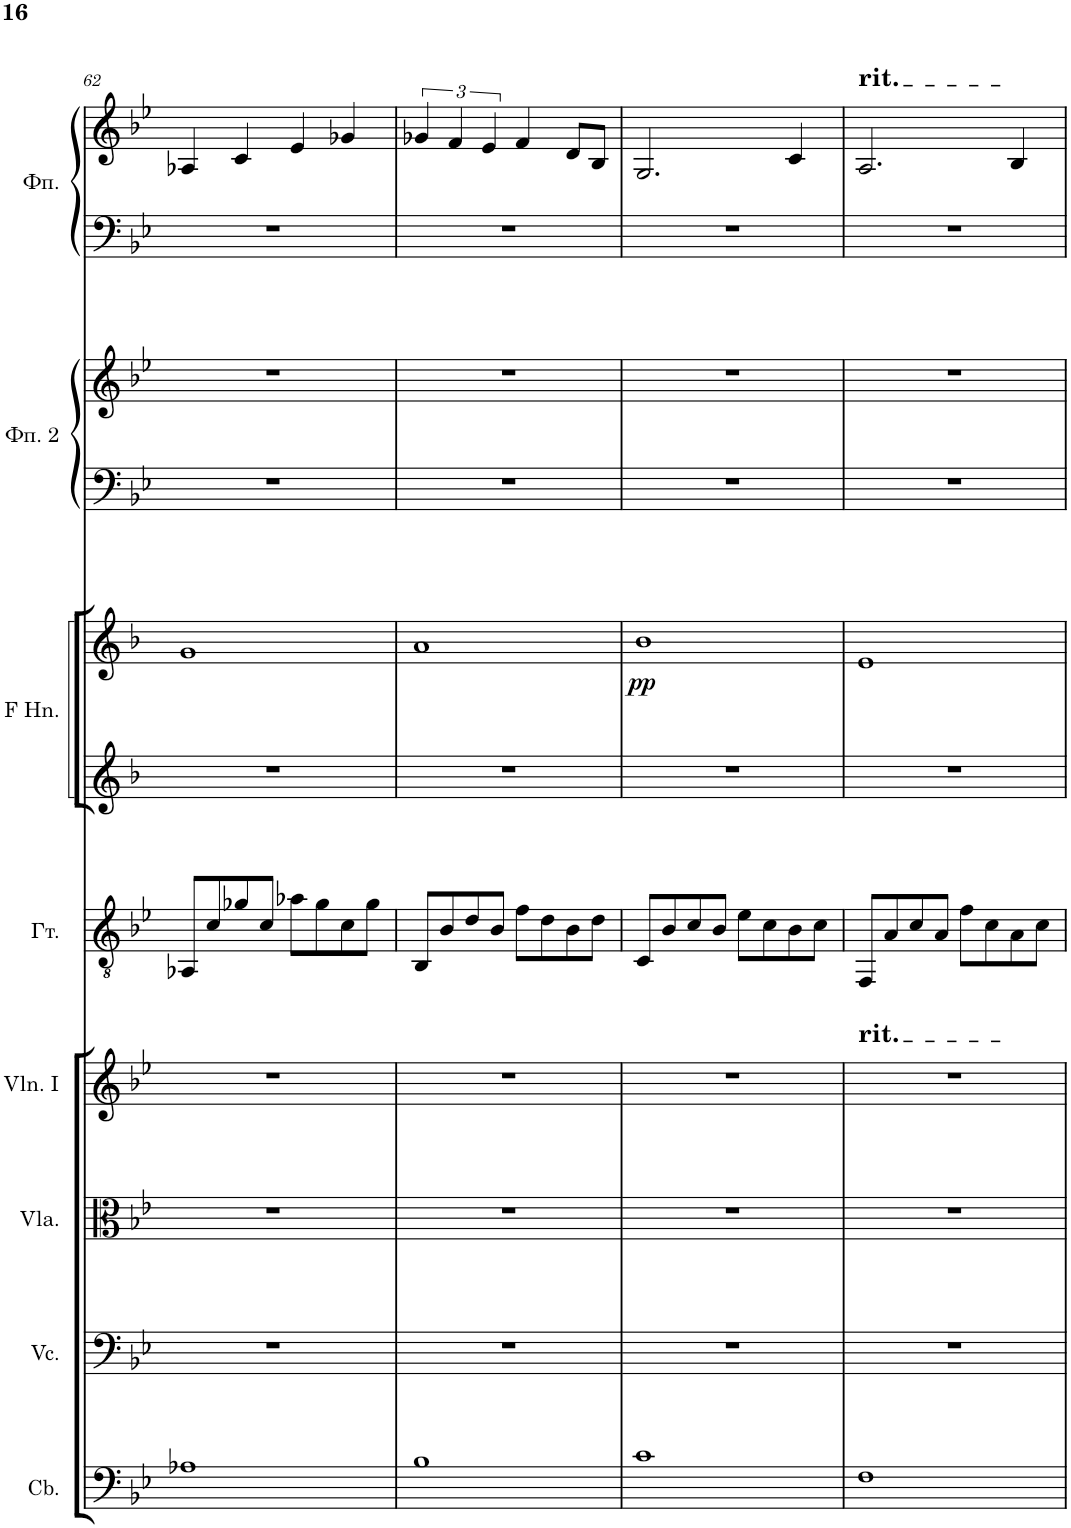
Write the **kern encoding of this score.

**kern	**kern	**kern	**kern	**kern	**kern	**kern	**dynam	**kern	**kern	**kern	**kern
*part8	*part7	*part6	*part5	*part4	*part3	*part3	*part3	*part2	*part2	*part1	*part1
*staff11	*staff10	*staff9	*staff8	*staff7	*staff6	*staff5	*staff5/6	*staff4	*staff3	*staff2	*staff1
*I"Contrabasses	*I"Violoncellos	*I"Violas	*I"Violins I	*I"Акустическая гитара	*I"Horns in F	*	*	*I"Фортепиано 2	*	*I"Фортепиано	*
*I'Cb.	*I'Vc.	*I'Vla.	*I'Vln. I	*	*	*	*	*	*	*	*
!!LO:PB:g=z
*clefF4	*clefF4	*clefC3	*clefG2	*clefGv2	*clefG2	*clefG2	*	*clefF4	*clefG2	*clefF4	*clefG2
*Trd7c12	*	*	*	*	*Trd4c7	*Trd4c7	*	*	*	*	*
*k[b-e-]	*k[b-e-]	*k[b-e-]	*k[b-e-]	*k[b-e-]	*k[b-]	*k[b-]	*	*k[b-e-]	*k[b-e-]	*k[b-e-]	*k[b-e-]
*M4/4	*M4/4	*M4/4	*M4/4	*M4/4	*M4/4	*M4/4	*	*M4/4	*M4/4	*M4/4	*M4/4
=62	=62	=62	=62	=62	=62	=62	=62	=62	=62	=62	=62
1A-X	1r	1r	1r	8AA-X/L	1r	1g	.	1r	1r	1r	4A-X/
.	.	.	.	8c/	.	.	.	.	.	.	.
.	.	.	.	8g-X/	.	.	.	.	.	.	4c/
.	.	.	.	8c/J	.	.	.	.	.	.	.
.	.	.	.	8a-X\L	.	.	.	.	.	.	4e-/
.	.	.	.	8g-\	.	.	.	.	.	.	.
.	.	.	.	8c\	.	.	.	.	.	.	4g-X/
.	.	.	.	8g-\J	.	.	.	.	.	.	.
=63	=63	=63	=63	=63	=63	=63	=63	=63	=63	=63	=63
1B-	1r	1r	1r	8BB-/L	1r	1a	.	1r	1r	1r	6g-X/
.	.	.	.	8B-/	.	.	.	.	.	.	.
.	.	.	.	.	.	.	.	.	.	.	6f/
.	.	.	.	8d/	.	.	.	.	.	.	.
.	.	.	.	.	.	.	.	.	.	.	6e-/
.	.	.	.	8B-/J	.	.	.	.	.	.	.
.	.	.	.	8f\L	.	.	.	.	.	.	4f/
.	.	.	.	8d\	.	.	.	.	.	.	.
.	.	.	.	8B-\	.	.	.	.	.	.	8d/L
.	.	.	.	8d\J	.	.	.	.	.	.	8B-/J
=64	=64	=64	=64	=64	=64	=64	=64	=64	=64	=64	=64
!	!	!	!	!	!	!	!LO:DY:b	!	!	!	!
1c	1r	1r	1r	8C/L	1r	1b-	pp	1r	1r	1r	2.G/
.	.	.	.	8B-/	.	.	.	.	.	.	.
.	.	.	.	8c/	.	.	.	.	.	.	.
.	.	.	.	8B-/J	.	.	.	.	.	.	.
.	.	.	.	8e-\L	.	.	.	.	.	.	.
.	.	.	.	8c\	.	.	.	.	.	.	.
.	.	.	.	8B-\	.	.	.	.	.	.	4c/
.	.	.	.	8c\J	.	.	.	.	.	.	.
=65	=65	=65	=65	=65	=65	=65	=65	=65	=65	=65	=65
!	!	!	!	!	!	!	!	!	!	!	!LO:TX:a:t=rit.
!	!	!	!LO:TX:a:t=rit.	!	!	!	!	!	!	!	!
1F	1r	1r	1r	8FF/L	1r	1e	.	1r	1r	1r	2.A/
.	.	.	.	8A/	.	.	.	.	.	.	.
.	.	.	.	8c/	.	.	.	.	.	.	.
.	.	.	.	8A/J	.	.	.	.	.	.	.
.	.	.	.	8f\L	.	.	.	.	.	.	.
.	.	.	.	8c\	.	.	.	.	.	.	.
.	.	.	.	8A\	.	.	.	.	.	.	4B-/
.	.	.	.	8c\J	.	.	.	.	.	.	.
=	=	=	=	=	=	=	=	=	=	=	=
*-	*-	*-	*-	*-	*-	*-	*-	*-	*-	*-	*-
